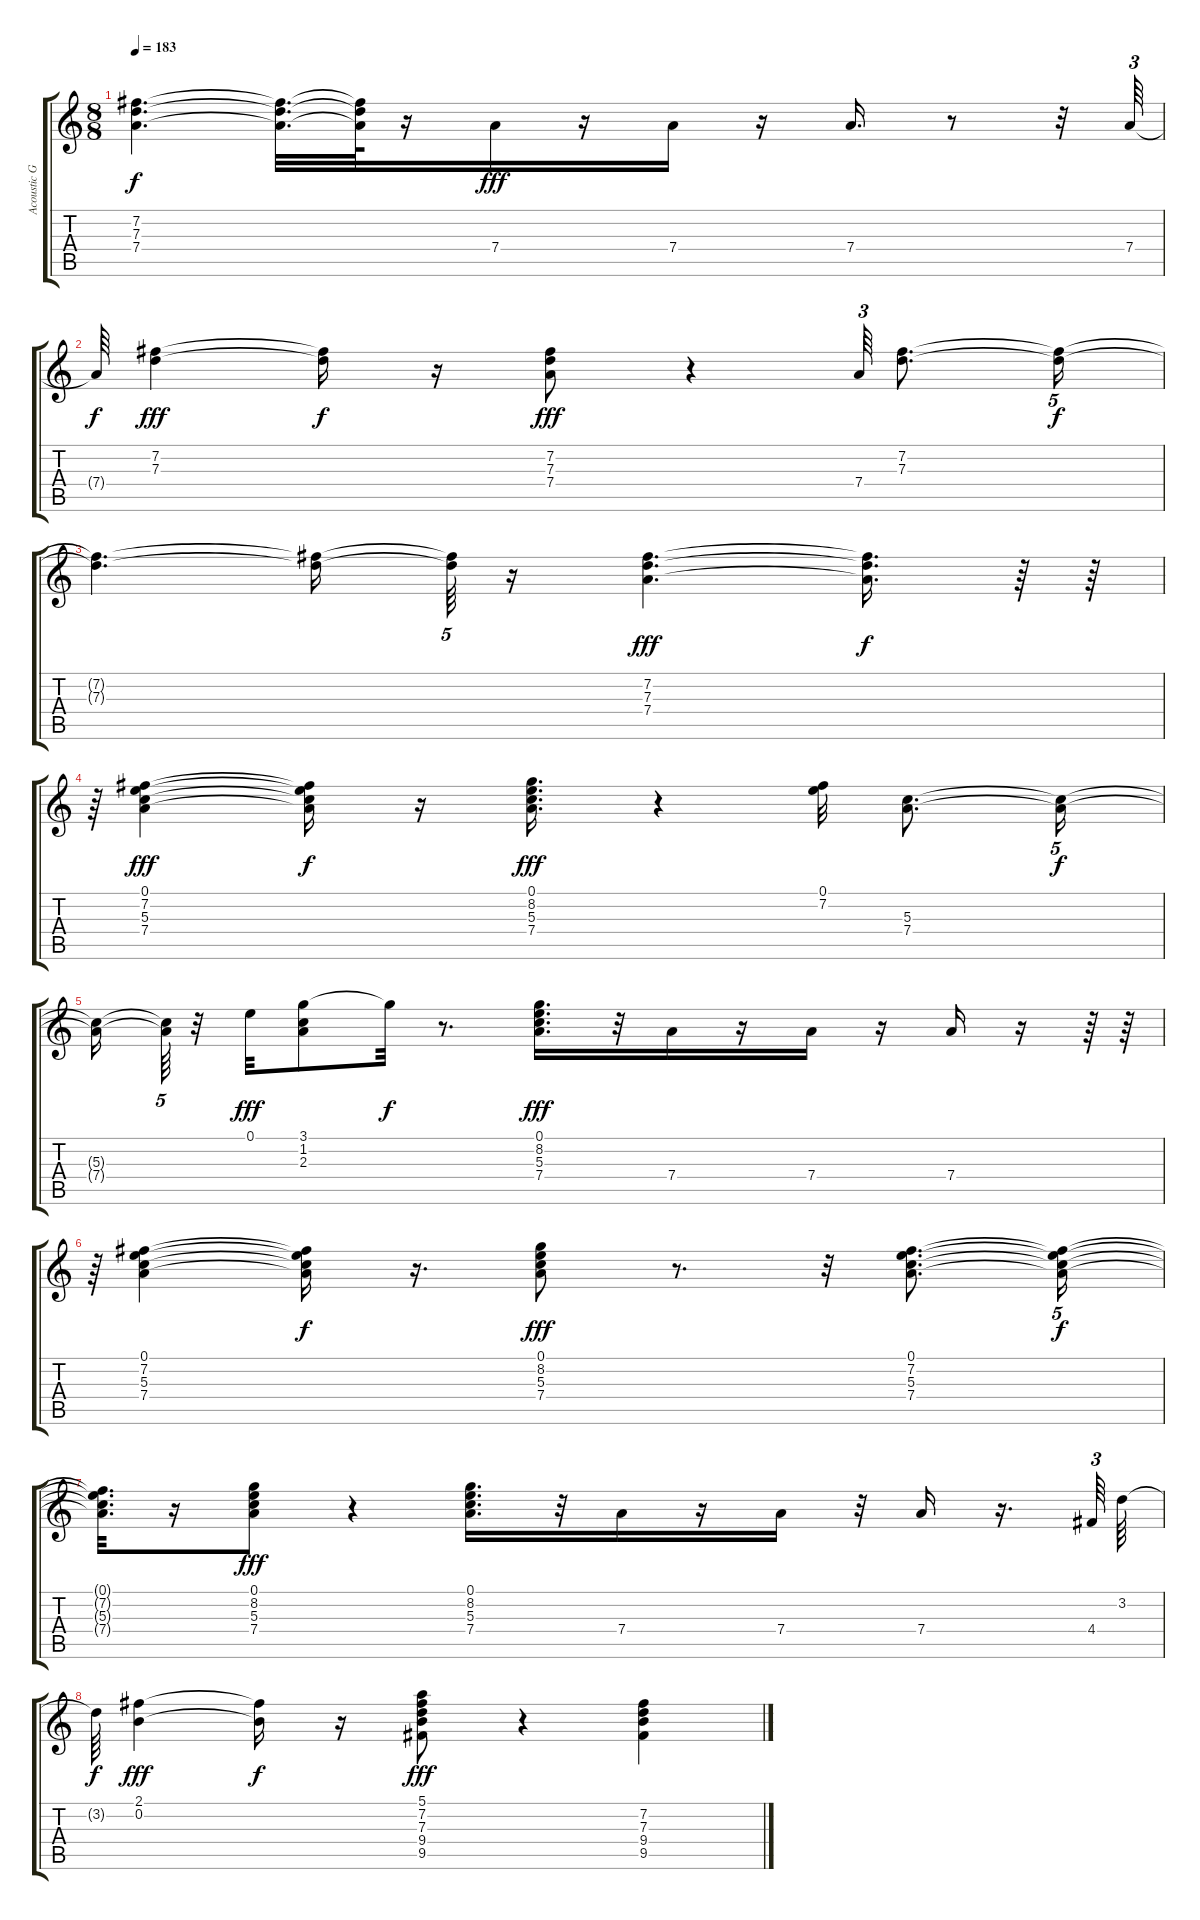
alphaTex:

\track ("Acoustic Guitar" "Acoustic G") {instrument acousticguitarsteel}
\staff {score tabs}
\tuning (E4 B3 G3 D3 A2 E2) {hide}
\ts (8 8)
\tempo 183
\clef g2
\ks c
(7.2{t} 7.3{t} 7.4{t}).4{d dy f} (7.2{t} 7.3{t} 7.4{t}).32{d} (7.2{t} 7.3{t} 7.4{t}).64 r.16 7.4.16{dy fff} r.16 7.4.16 r.16 7.4.16{d} r.8 r.32 7.4.64{tu (3 2)} |
7.4{t}.64{dy f} (7.2 7.3).4{dy fff} (7.2{t} 7.3{t}).16{dy f} r.16 (7.2 7.3 7.4).8{dy fff} r.4 7.4.64{tu (3 2)} (7.2 7.3).8{d} (7.2{t} 7.3{t}).16{tu (5 4) dy f} |
(7.2{t} 7.3{t}).4{d} (7.2{t} 7.3{t}).16 (7.2{t} 7.3{t}).64{tu (5 4)} r.16 (7.2 7.3 7.4).4{d dy fff} (7.2{t} 7.3{t} 7.4{t}).16{d dy f} r.64 r.64 |
r.64{tu (5 4)} (0.1 7.2 5.3 7.4).4{dy fff} (0.1{t} 7.2{t} 5.3{t} 7.4{t}).16{dy f} r.16 (0.1 8.2 5.3 7.4).16{d dy fff} r.4 (0.1 7.2).32 (5.3 7.4).8{d} (5.3{t} 7.4{t}).16{tu (5 4) dy f} |
(5.3{t} 7.4{t}).16 (5.3{t} 7.4{t}).64{tu (5 4)} r.32 0.1.32{dy fff} (3.1 1.2 2.3).8 3.1{t}.32{dy f} r.8{d} (0.1 8.2 5.3 7.4).16{d dy fff} r.32 7.4.16 r.16 7.4.16 r.16 7.4.16 r.16 r.64 r.64 |
r.64{tu (5 4)} (0.1 7.2 5.3 7.4).4 (0.1{t} 7.2{t} 5.3{t} 7.4{t}).16{dy f} r.16{d} (0.1 8.2 5.3 7.4).8{dy fff} r.8{d} r.32 (0.1 7.2 5.3 7.4).8{d} (0.1{t} 7.2{t} 5.3{t} 7.4{t}).16{tu (5 4) dy f} |
(0.1{t} 7.2{t} 5.3{t} 7.4{t}).32{d} r.16 (0.1 8.2 5.3 7.4).8{dy fff} r.4 (0.1 8.2 5.3 7.4).16{d} r.32 7.4.16 r.16 7.4.16 r.32 7.4.16 r.16{d} 4.4.64{tu (3 2)} 3.2.64 |
3.2{t}.64{dy f} (2.1 0.2).4{dy fff} (2.1{t} 0.2{t}).16{dy f} r.16 (5.1 7.2 7.3 9.4 9.5).8{dy fff} r.4 (7.2 7.3 9.4 9.5).4
